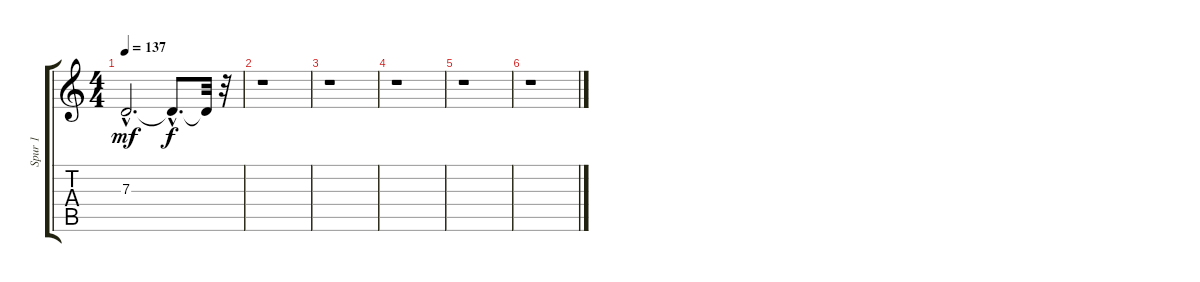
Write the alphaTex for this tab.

\track ("Spur 1" "Spur 1") {instrument stringensemble2}
\staff {score tabs}
\tuning (E4 B3 G3 D3 A2 E2) {hide}
\ts (4 4)
\tempo 137
\clef g2
\ks c
7.3{hac}.2{d dy mf} 7.3{hac t}.8{d dy f} 7.3{t}.32 r.32 |
r.1 |
r.1 |
r.1 |
r.1 |
r.1
